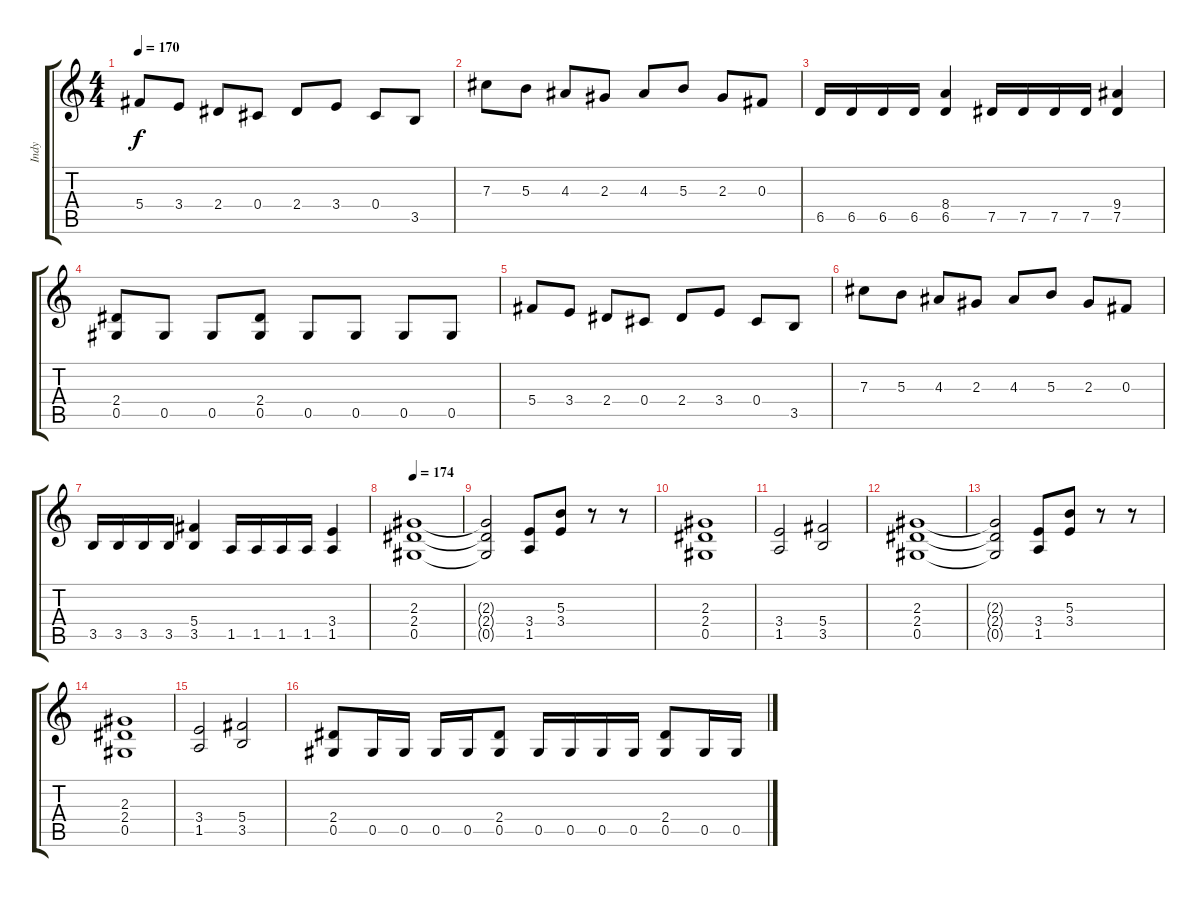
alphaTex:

\track ("Indy" "Indy") {instrument distortionguitar}
\staff {score tabs}
\tuning (Eb4 Bb3 Gb3 Db3 Ab2 Eb2) {hide}
\ts (4 4)
\tempo 170
\clef g2
\ks c
5.4.8{dy f} 3.4.8 2.4.8 0.4.8 2.4.8 3.4.8 0.4.8 3.5.8 |
7.3.8 5.3.8 4.3.8 2.3.8 4.3.8 5.3.8 2.3.8 0.3.8 |
6.5.16 6.5.16 6.5.16 6.5.16 (8.4 6.5).4 7.5.16 7.5.16 7.5.16 7.5.16 (9.4 7.5).4 |
(2.4 0.5).8 0.5.8 0.5.8 (2.4 0.5).8 0.5.8 0.5.8 0.5.8 0.5.8 |
5.4.8 3.4.8 2.4.8 0.4.8 2.4.8 3.4.8 0.4.8 3.5.8 |
7.3.8 5.3.8 4.3.8 2.3.8 4.3.8 5.3.8 2.3.8 0.3.8 |
3.5.16 3.5.16 3.5.16 3.5.16 (5.4 3.5).4 1.5.16 1.5.16 1.5.16 1.5.16 (3.4 1.5).4 |
\tempo 174
(2.3 2.4 0.5).1 |
(2.3{t} 2.4{t} 0.5{t}).2 (3.4 1.5).8 (5.3 3.4).8 r.8 r.8 |
(2.3 2.4 0.5).1 |
(3.4 1.5).2 (5.4 3.5).2 |
(2.3 2.4 0.5).1 |
(2.3{t} 2.4{t} 0.5{t}).2 (3.4 1.5).8 (5.3 3.4).8 r.8 r.8 |
(2.3 2.4 0.5).1 |
(3.4 1.5).2 (5.4 3.5).2 |
(2.4 0.5).8 0.5.16 0.5.16 0.5.16 0.5.16 (2.4 0.5).8 0.5.16 0.5.16 0.5.16 0.5.16 (2.4 0.5).8 0.5.16 0.5.16
